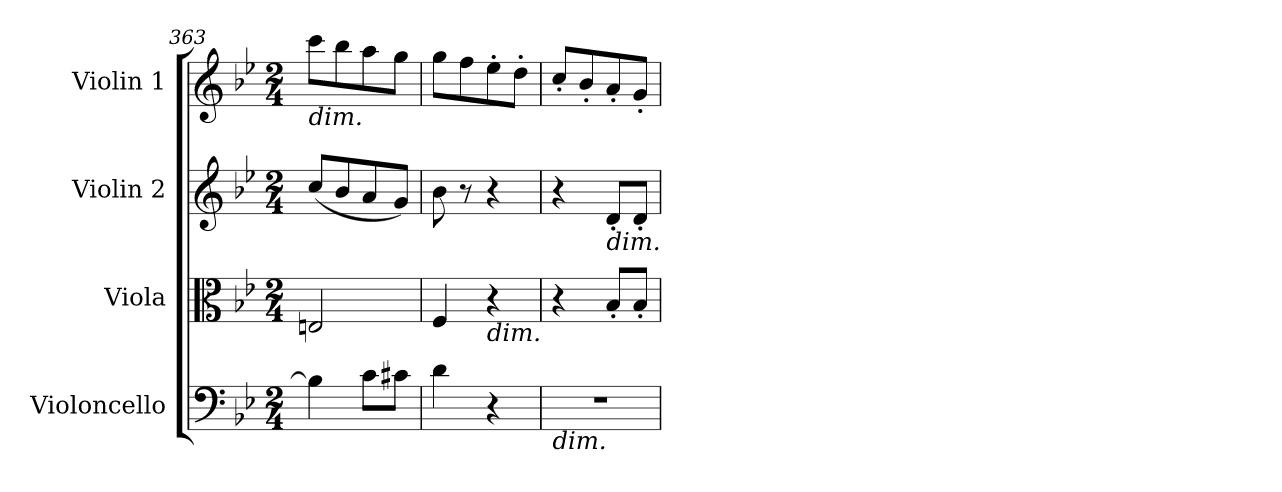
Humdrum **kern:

**kern	**kern	**kern	**kern
*part4	*part3	*part2	*part1
*staff4	*staff3	*staff2	*staff1
*I"Violoncello	*I"Viola	*I"Violin 2	*I"Violin 1
*I'Vc	*I'Vla	*I'Vln	*I'Vln
!!LO:PB:g=z
*clefF4	*clefC3	*clefG2	*clefG2
*k[b-e-]	*k[b-e-]	*k[b-e-]	*k[b-e-]
*M2/4	*M2/4	*M2/4	*M2/4
=363	=363	=363	=363
!	!	!	!LO:TX:b:i:t=dim.
4B-\]	2En/	(8cc/L	8ccc\L
.	.	8b-/	8bb-\
8c\L	.	8a/	8aa\
8c#X\J	.	8g/J)	8gg\J
=364	=364	=364	=364
4d\	4F/	8b-\	8gg\L
.	.	8r	8ff\
!	!LO:TX:b:i:t=dim.	!	!
4r	4r	4r	8ee-'\
.	.	.	8dd'\J
=365	=365	=365	=365
!LO:TX:b:i:t=dim.	!	!	!
2r	4r	4r	8cc'/L
.	.	.	8b-'/
!	!	!LO:TX:b:i:t=dim.	!
.	8B-'/L	8d'/L	8a'/
.	8B-'/J	8d'/J	8g'/J
=	=	=	=
*-	*-	*-	*-
